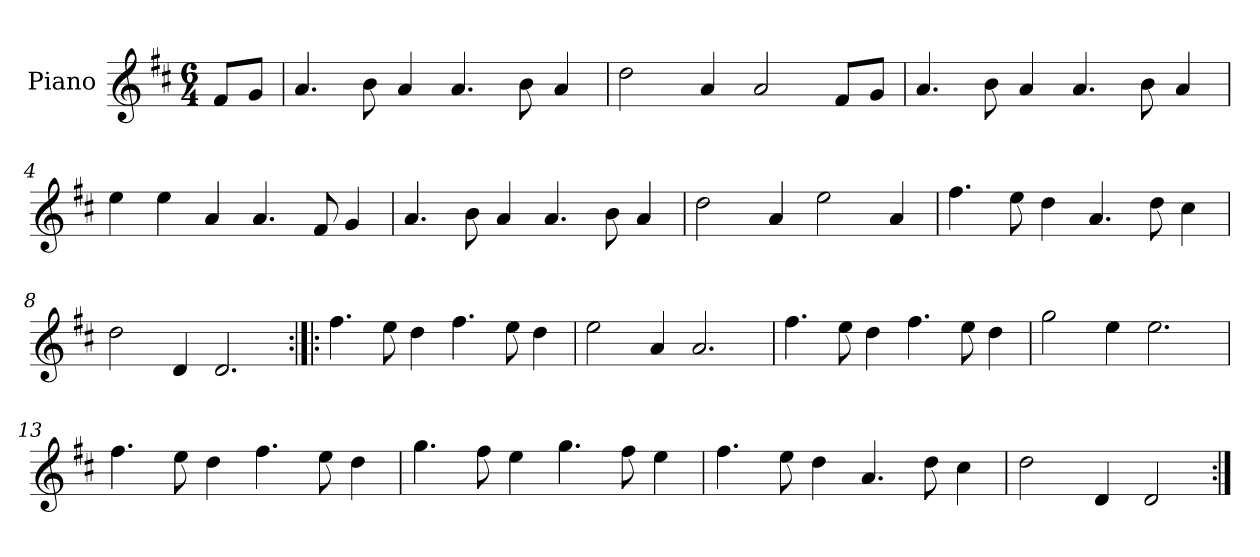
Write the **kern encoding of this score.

**kern
*part1
*staff1
*I"Piano
*I'Pno.
*clefG2
*k[f#c#]
*M6/4
=
8f#/L
8g/J
=1
4.a/
8b\
4a/
4.a/
8b\
4a/
=2
2dd\
4a/
2a/
8f#/L
8g/J
=3
4.a/
8b\
4a/
4.a/
8b\
4a/
=4
4ee\
4ee\
4a/
4.a/
8f#/
4g/
=5
4.a/
8b\
4a/
4.a/
8b\
4a/
=6
2dd\
4a/
2ee\
4a/
!!LO:LB:g=z
=7
4.ff#\
8ee\
4dd\
4.a/
8dd\
4cc#\
=8
2dd\
4d/
2.d/
=9:|!|:
4.ff#\
8ee\
4dd\
4.ff#\
8ee\
4dd\
=10
2ee\
4a/
2.a/
=11
4.ff#\
8ee\
4dd\
4.ff#\
8ee\
4dd\
=12
2gg\
4ee\
2.ee\
=13
4.ff#\
8ee\
4dd\
4.ff#\
8ee\
4dd\
!!LO:LB:g=z
=14
4.gg\
8ff#\
4ee\
4.gg\
8ff#\
4ee\
=15
4.ff#\
8ee\
4dd\
4.a/
8dd\
4cc#\
=16
2dd\
4d/
2d/
=:|!
*-
